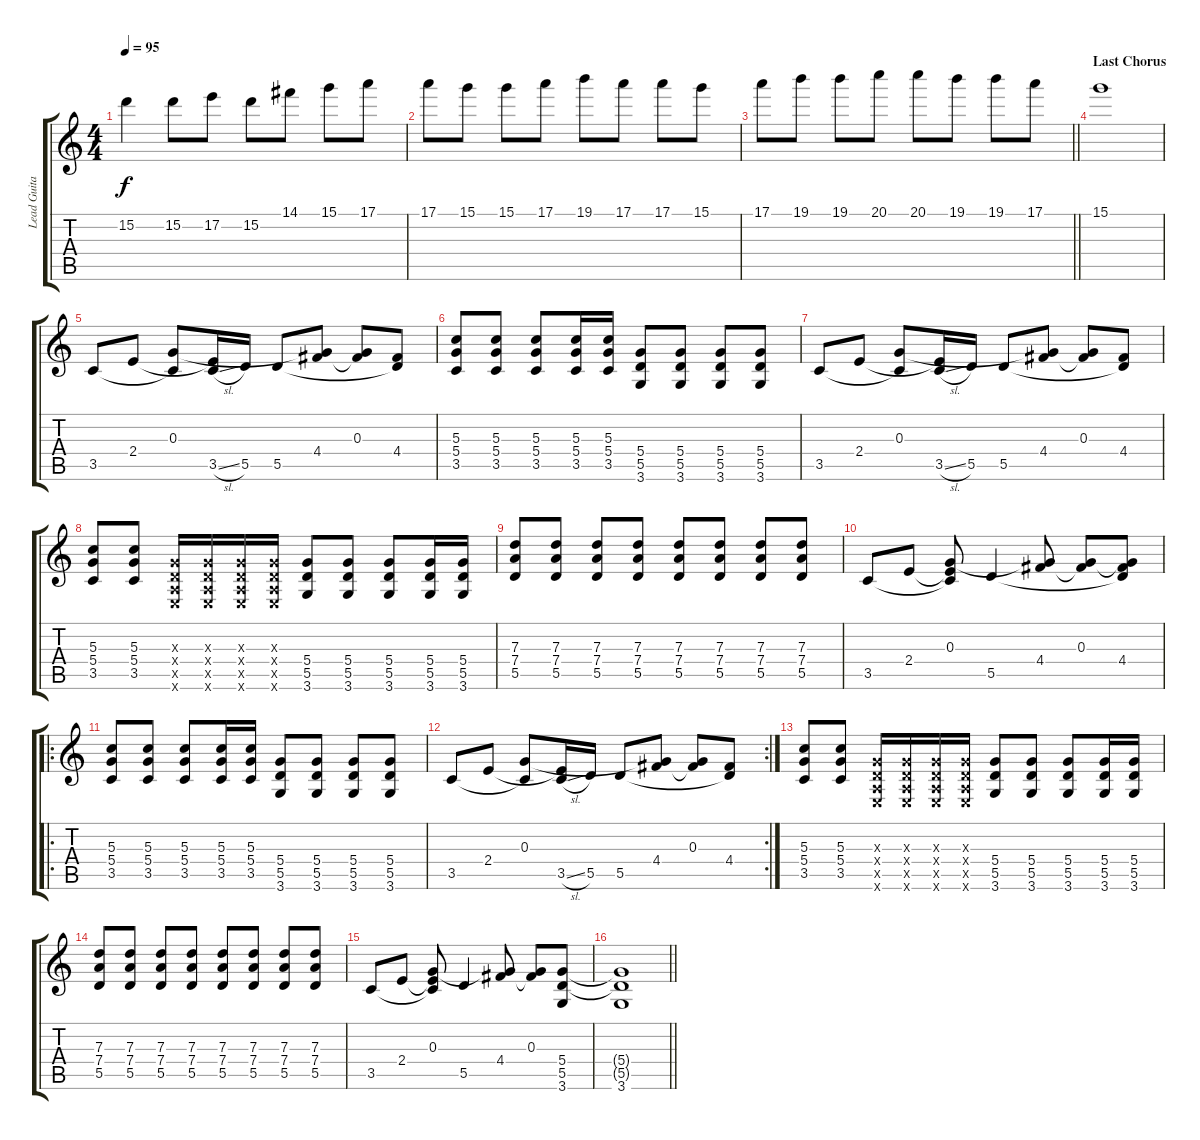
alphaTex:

\track ("Lead Guitar" "Lead Guita") {instrument distortionguitar}
\staff {score tabs}
\tuning (E4 B3 G3 D3 A2 E2) {hide}
\ts (4 4)
\tempo 95
\clef g2
\ks c
15.2.4{dy f} 15.2.8 17.2.8 15.2.8 14.1.8 15.1.8 17.1.8 |
17.1.8 15.1.8 15.1.8 17.1.8 19.1.8 17.1.8 17.1.8 15.1.8 |
\barLineRight lightlight
17.1.8 19.1.8 19.1.8 20.1.8 20.1.8 19.1.8 19.1.8 17.1.8 |
\section ("" "Last Chorus")
15.1.1 |
3.5.8 2.4.8 (0.3 3.5{t}).8 (2.4{t} 3.5{sl}).16 5.5.16 5.5.8 (0.3{t} 4.4).8 (0.3 4.4{t}).8 (4.4 5.5{t}).8 |
(5.3 5.4 3.5).8 (5.3 5.4 3.5).8 (5.3 5.4 3.5).8 (5.3 5.4 3.5).16 (5.3 5.4 3.5).16 (5.4 5.5 3.6).8 (5.4 5.5 3.6).8 (5.4 5.5 3.6).8 (5.4 5.5 3.6).8 |
3.5.8 2.4.8 (0.3 3.5{t}).8 (2.4{t} 3.5{sl}).16 5.5.16 5.5.8 (0.3{t} 4.4).8 (0.3 4.4{t}).8 (4.4 5.5{t}).8 |
(5.3 5.4 3.5).8 (5.3 5.4 3.5).8 (0.3{x} 0.4{x} 0.5{x} 0.6{x}).16 (0.3{x} 0.4{x} 0.5{x} 0.6{x}).16 (0.3{x} 0.4{x} 0.5{x} 0.6{x}).16 (0.3{x} 0.4{x} 0.5{x} 0.6{x}).16 (5.4 5.5 3.6).8 (5.4 5.5 3.6).8 (5.4 5.5 3.6).8 (5.4 5.5 3.6).16 (5.4 5.5 3.6).16 |
(7.3 7.4 5.5).8 (7.3 7.4 5.5).8 (7.3 7.4 5.5).8 (7.3 7.4 5.5).8 (7.3 7.4 5.5).8 (7.3 7.4 5.5).8 (7.3 7.4 5.5).8 (7.3 7.4 5.5).8 |
3.5.8 2.4.8 (0.3 2.4{t} 3.5{t}).8 5.5.4 (0.3{t} 4.4).8 (0.3 4.4{t}).8 (0.3{t} 4.4 5.5{t}).8 |
\ro
(5.3 5.4 3.5).8 (5.3 5.4 3.5).8 (5.3 5.4 3.5).8 (5.3 5.4 3.5).16 (5.3 5.4 3.5).16 (5.4 5.5 3.6).8 (5.4 5.5 3.6).8 (5.4 5.5 3.6).8 (5.4 5.5 3.6).8 |
\rc 2
3.5.8 2.4.8 (0.3 3.5{t}).8 (2.4{t} 3.5{sl}).16 5.5.16 5.5.8 (0.3{t} 4.4).8 (0.3 4.4{t}).8 (4.4 5.5{t}).8 |
(5.3 5.4 3.5).8 (5.3 5.4 3.5).8 (0.3{x} 0.4{x} 0.5{x} 0.6{x}).16 (0.3{x} 0.4{x} 0.5{x} 0.6{x}).16 (0.3{x} 0.4{x} 0.5{x} 0.6{x}).16 (0.3{x} 0.4{x} 0.5{x} 0.6{x}).16 (5.4 5.5 3.6).8 (5.4 5.5 3.6).8 (5.4 5.5 3.6).8 (5.4 5.5 3.6).16 (5.4 5.5 3.6).16 |
(7.3 7.4 5.5).8 (7.3 7.4 5.5).8 (7.3 7.4 5.5).8 (7.3 7.4 5.5).8 (7.3 7.4 5.5).8 (7.3 7.4 5.5).8 (7.3 7.4 5.5).8 (7.3 7.4 5.5).8 |
3.5.8 2.4.8 (0.3 2.4{t} 3.5{t}).8 5.5.4 (0.3{t} 4.4).8 (0.3 4.4{t}).8 (5.4 5.5 3.6).8 |
\barLineRight lightlight
(5.4{t} 5.5{t} 3.6).1
